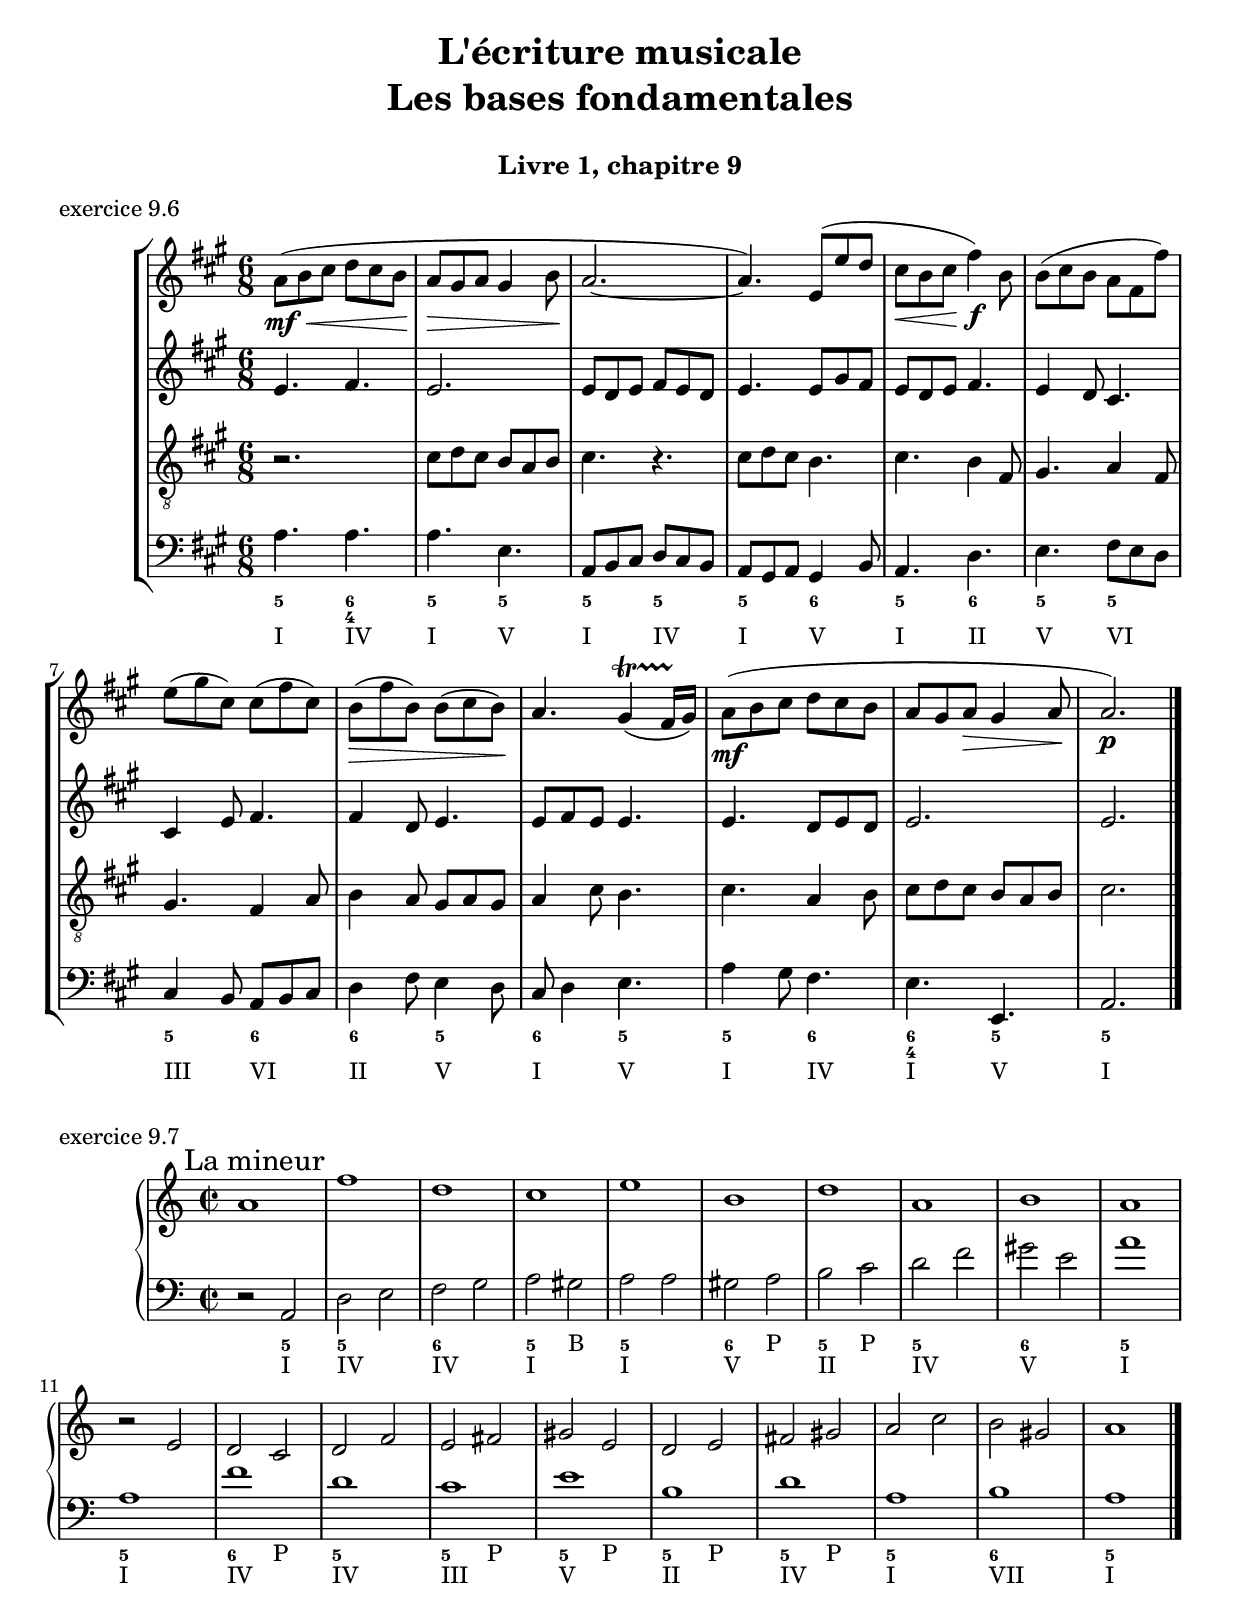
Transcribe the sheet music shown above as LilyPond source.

\version "2.18.2"
\language "english"

\header {
  title = \markup
     \center-column {
       \combine \null \vspace #1
       "L'écriture musicale"
       "Les bases fondamentales"
       " "
      }
  subtitle = "Livre 1, chapitre 9"
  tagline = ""
}
\paper {
  #(include-special-characters)
  print-all-headers = ##t
  max-systems-per-page = 10
  %min-systems-per-page = 4
  %systems-per-page=6
}
%{
global = { \time 4/4 \key g \major }
motif = {
  g4 b d4. c8 b a g d' fs,4
}
\score {
  \new PianoStaff <<
    \new Staff <<
      \clef treble
      \global
      \new Voice = "soprane" {  \voiceOne
        \relative c'' {
          r1 r1 r2 \motif g4 b8 c d e d4
          \bar "|."
        }
      }
      \new Voice = "alto" { \voiceTwo
        \relative c'' {
          r2 \motif e4 d2 a'4 g8 fs d2 d2 g4 fs d
        }
      }
    >>
    \new Staff <<
      \clef bass
      \global
      \new Voice = "tenor" { \voiceOne
        \relative f {
          r1 r2 \motif g8 a g2 a4 b d b8 a a4
        }
      }
      \new Voice = "bass" { \voiceTwo
        \relative f, {
          r1 r1 r1 r2 \motif
        }
      }
    >>
  >>
  \header {
    title = ##f
    subtitle = ##f
    piece = "exercice 9.1"
  }
  \layout {}
  \midi {}
}
global = { \time 3/4 \key c \major }
\score {
  \new StaffGroup <<
    \new Staff <<
      \clef treble
      \global
      \relative c'' {
        r4 r4 r4 r2. c4 \tuplet 3/2 { e8 d e } g8. f16 e8. d16 d8. e16 d4
        r4 \tuplet 3/2 { e8 d e } \tuplet 3/2 { b8 c d } b4 c8. b16 a8. a16 \tuplet 3/2 { b8 c d } e4 \tuplet 3/2 { e8 f e } d8. d16 e4 d c2 r4
        \bar "|."
      }
    >>
    \new Staff <<
      \clef treble
      \global
      \relative c' {
        r4 r4 r4 c4 \tuplet 3/2 { e8 d e } g8. f16 e8. d16 \tuplet 3/2 { c8 d c } d4 \tuplet 3/2 { g8 a g } \tuplet 3/2 { a b a } b4
        \tuplet 3/2 { e,8 d e } \tuplet 3/2 { a,8b c } d8. d16 g8. f16 e4 f8. f16 g4 g8. a16 g4 a4 c8. c16 b8 a g2 r4
      }
    >>
    \new Staff <<
      \clef bass
      \global
      \relative f {
        c4 \tuplet 3/2 { e8 d e } g8. f16 e8. d16 c4 b c a b c \tuplet 3/2 { f8 e f } g4
        r2. \tuplet 3/2 { e8 d e } \tuplet 3/2 { a, b c } d8. d16 b4 c r4 f4 g g, c2 r4
      }
      \new FiguredBass{
        \figuremode {
          \bassFigureExtendersOn
          <0>4 <0> <0>8. <0>16 <6\!>4 <6>8. <6>16 <6\!>4 <5> <5\!> <6> <5> <6>8 <6> <5>4 \break
          r2. <5>8. <5>16 <5\!>8. <5>16 <5\!>4 <6> <5> r4 <6> <6\! 4\!> <5> <5\!>2 r4
        }
      }
      \new FiguredBass{
        \figuremode {
          <_>2. <_> <_> <_> <III>4 <VI>4 <II>4
        }
      }
    >>
  >>
  \header {
    title = ##f
    subtitle = ##f
    piece = "exercice 9.2"
  }
  \layout {}
  \midi {}
}
global = { \time 4/4 \key c \major }
\score {
  \new StaffGroup <<
    \new Staff <<
      \clef treble
      \global
      \relative c'' {
        c4 b c r4 e8 c a g g4 r4 g4 f g r4 c8 a b c c4 r4 \break
        c4 b c r4 e8 c a g g4 r4 g4 f g r4 c8 a b c c4 r4 \break
        c4 b c r4 e8 c a g g4 r4 g4 f g r4 c8 a b c c4 r4 \break
        \bar "|."
      }
    >>
    \new Staff <<
      \clef treble
      \global
      \relative c'' {
        g2. r4 e2 g4 r4 e4 d e a a g2 r4
        g2 e4 r4 c d2 r4 e f e r4 a d, e r4
        g2 g4 r4 a8 e f e16 d c4 e e2 d2 f4 d e r4
      }
    >>
    \new Staff <<
      \clef "treble_8"
      \global
      \relative c' {
        e4 d c r4 g c d r4 c a c r4 f d e r4
        e4 d c r4 a d b r4 b d c r4 e g g r4
        e2 e2~ e4 d c c b r4 b2 a4 g g r4
      }
    >>
    \new Staff <<
      \clef bass
      \global
      \relative f {
        c4 g' e r4 c a b r4 c d c r4 f g c, r4
        c4 g a r4 a8 g f4 g4 r4 e'4 d c b a g c r4
        r2 c4 b c4 r4 e8 c a g g4 r4 g' f8 g8 f4 g c, r4
      }
      \new FiguredBass{
        \figuremode {
          <5>4 <5> <6> <_> <5> <5> <6> <_> <5> <5> <5> <_> <5> <5> <5> <_>
          <5>4 <6> <5> <_> <5> <6> <5> <_> <5> <6> <5> <_> <5> <5> <5> <_>
          <_>4 <_> <5> <0> <6> <_> <6> <5> <6> <_> <5> <_> <5> <5> <5> <_>
        }
      }
      \new FiguredBass{
        \figuremode {
          <I>4 <V> <I> <_> <I> <VI> <V> <_> <I> <II> <I> <_><IV> <V> <I> <_>
          <I>4 <V> <VI> <_> <VI> <II> <V> <_> <III> <VII> <I> <_> <VI> <V> <I> <_>
          <_>2 <I>4 <_> <VI> <_> <I> <VI> <III> <_> <V> <_> <IV> <V> <I> <_>
        }
      }
    >>
  >>
  \header {
    title = ##f
    subtitle = ##f
    piece = "exercice 9.3"
  }
  \layout {}
  \midi {}
}
global = { \time 4/4 \key f \major }
\score {
  \new StaffGroup <<
    \new Staff <<
      \clef treble
      \global
      \relative c'' {
        f4\f (c d c8 bf a4 g f) r4 f'4 (c d c8 bf a4 g f2) \break
        a8\p (bf c4) c8 (d c bf) a (bf c4) c8 (d c bf) a4 g8\< g f (g a bf)\! c4\f (d8 e f2)
        \bar "|."
      }
    >>
    \new Staff <<
      \clef treble
      \global
      \relative c' {
        f4 a bf a8 g f4 e d e f4 r4 f4 c c8 d e d c bf c4
        f8 e e4 e8 f e d c4 c8 d e4 g f4 d8 d c4 f4 g4 f8 g a2
      }
    >>
    \new Staff <<
      \clef "treble_8"
      \global
      \relative c' {
        R1 c4 c8 bf a8 bf c4 c8 d e4 d a8 g f4 g a8 g a bf
        c bf a g g2 a4 a g4 c4 c bf8 bf a8 bf c d e4 d8 c c2
      }
    >>
    \new Staff <<
      \clef bass
      \global
      \relative f {
        r1 f4 c d c8 bf a4 g f8 g a bf c2 f2
        f,8 g a bf c2 f,8 g a bf c4 e f4 bf,8 g c2 c8 bf a g f2
      }
      \new FiguredBass{
        \figuremode {
          \bassFigureExtendersOn
          s1 <5>4 <5\!> <5\!> <5\!> <6> <6\! 4> <6\!> <5\!>8 <6\!> <6\! 4>4 <5> <5\!>2
          <5\!>4 <5\!> <5\!>2 <5\!>2 <5\!>4 <5> <5\!> <6> <6\! 4\!>2 <5\!> <5\!>
        }
      }
      \new FiguredBass{
        \figuremode {
          s1 <I>4 <V> <VI> <V> <I> <V> <VI> <III>8 <II> <I>4 <V> <I>2
          <I>4 <III> <V>2 <I>2 <V>2 <I>4 <II>4 <I>2 <V>2 <I>
        }
      }
    >>
  >>
  \header {
    title = ##f
    subtitle = ##f
    piece = "exercice 9.4"
  }
  \layout {}
  \midi {}
}
global = { \time 2/4 \key c \major }
DCfine = {
  \once \override Score.RehearsalMark #'break-visibility = #'#(#t #t #f)
  \mark \markup { \small "D.C. al fine" }
}
Fine = {
  \once \override Score.RehearsalMark #'break-visibility = #'#(#t #t #f)
  \mark \markup { \small \italic "fine" }
}

daCapoDynamic = {
  s2 s2 s2 s2 s8 \Fine s8
}
daCapoViolonUn = {
  c8~ c32 a c b c8~ c32 a c f f16. g32 f16. e32 e8 r8 c8~ c32 a c b c8~ c32 a b c d16. e32 f16. d32 c16. b32 b16. a32 a8 r8\fermata
}
daCapoViolonDeux = {
  e4 a32 f a gs a8~ a16. b32 a16. gs32 gs8 r8 e32 c e d e8  a32 f a gs a8 f16. e32 d16. f32 a16. gs32 gs8 a8 r8
}
daCapoVioloncelle = {
  a8 g? f e d4 e32 f e d e32 d c b a8 g? f e d8 d'8 e8 e,8 a8 r8\fermata
}
partTwoDynamics = {
  s4 s2 s2 s4
}
partTwoViolonUn = {
  r4 r4 c16 d32 c b16 c d16 e32 d c16 b a16 b32 a a16 gs a16. b32 c8 \breathe
}
partTwoViolonDeux = {
  r4 b,16c32 b a16 b e8 d16 e f8 e16 d c16 f e d c16. gs'32 a8
}
partTwoVioloncelle = {
  a16 (b32 a gs16 a) d8 c16 (b) a8 a' (a8) gs a16 d, c b a16 e a8 \breathe
}
partThreeDynamics = {
  s4 s2 s2 s2 \DCfine
}
partThreeViolonUn = {
  r4 r4 c16 d32 c b16 c d16 e32 d c16 b a16 b a gs a4 r4
}
partThreeViolonDeux = {
  r4 b,16c32 b a16 b e8 d16 e f8 e16 d c16 d c b c4 r4
}
partThreeVioloncelle = {
  a16 (b32 a gs16 a) d8 c16 (b) a8 a' (a8) gs a16 d,e e, a4 a32( b c \set stemRightBeamCount = #1 d \set stemLeftBeamCount = #1 e fs gs e)
}
\score {
  \new StaffGroup <<
    \new Staff <<
      \clef treble
      \global
      \new Dynamics {
        \daCapoDynamic
        \partTwoDynamics
        \partThreeDynamics
        \bar ":|."
      }
      \new Voice {
        \set Voice.midiInstrument = "acoustic guitar (steel)"
        \relative c'' { \voiceOne
          \daCapoViolonUn
          \partTwoViolonUn
          \partThreeViolonUn
        }
      }
      \new Voice {
        \set Voice.midiInstrument = "acoustic bass"
        \relative c' { \voiceTwo
          \daCapoViolonDeux
          \partTwoViolonDeux
          \partThreeViolonDeux
        }
      }
    >>
    \new Staff <<
      \clef bass
      \global
      \new Voice {
        \set Voice.midiInstrument = "electric bass (pick)"
        \relative f {
          \daCapoVioloncelle
          \partTwoVioloncelle
          \partThreeVioloncelle
        }
      }
      \tag #'visuel \new FiguredBass{
        \figuremode {
          <5>4 <5>4 <5>4 <_+>4 <5>4 <5>4 <5>4 <6 4>8 <_+>8 <5>4
          \bassFigureExtendersOn <0>8. <0>16 <6>8. <6>16 <5>8 <5> <6 4>8 <6\!>8 <5>16 <6> <6\!> <6+\!> <5> <_+> <5>8
          \bassFigureExtendersOn <0>8. <0>16 <6>8. <6>16 <5>8 <5>8 <6 4> <6\!> <5>16 <6> <6\! 4> <_+\!> <5>4 <0>
        }
      }
      \tag #'visuel \new FiguredBass{
        \figuremode {
          <I>4 <VI>4 <IV>4 <V>4 <I>4 <VI>4 <IV>4 <I>8 <V>8 <I>4
          <_>4 <II>4 <I>4 <IV>8 <V>8 <I>16 <II> <I> <V> <I> <V> <I>8
          <_>4 <II>4 <I>4 <IV>8 <V> <I>16 <II> <I> <V> <I>4 <_>
        }
      }
    >>
  >>
  \header {
    title = ##f
    subtitle = ##f
    piece = "exercice 9.5"
  }
  \layout {}
  \midi {
    % Move MIDI performer from Staff level to Voice
    % Get a MIDI channel per Voice instead of per Staff
    \context { \Staff \remove "Staff_performer" }
    \context { \Voice \consists "Staff_performer" }
  }
}
%}
global = { \time 6/8 \key a \major }
\score {
  \new StaffGroup <<
    \new Staff <<
      \clef treble
      \global
      \relative c'' {
        a8\mf\<( b cs d cs b a\!\> gs a gs4 b8\! a2.~ a4.) e8( e' d cs\< b cs\! fs4\f) b,8 b( cs b a fs fs') \break
        e( gs cs,) cs( fs cs) b\>( fs' b,) b( cs b\!) a4. gs4\startTrillSpan( fs16 gs\stopTrillSpan) a8\mf( b cs d cs b a gs a\> gs4 a8\! a2.\p)
        \bar "|."
      }
    >>
    \new Staff <<
      \clef treble
      \global
      \relative c' {
        e4. fs4. e2. e8 d e fs8 e d e4. e8 gs fs e8 d e fs4. e4 d8 cs4. cs4 e8 fs4. fs4 d8 e4. e8 fs e e4. e4. d8 e d e2. e2.
      }
    >>
    \new Staff <<
      \clef "treble_8"
      \global
      \relative c' {
        r2. cs8 d cs b a b cs4. r4. cs8 d cs b4. cs4. b4 fs8 gs4. a4 fs8 gs4. fs4 a8 b4 a8 gs8 a gs a4 cs8 b4. cs4. a4 b8 cs8 d cs b a8 b cs2.
      }
    >>
    \new Staff <<
      \clef bass
      \global
      \relative f {
        a4. a4. a4. e4. a,8 b cs d cs b a gs a gs4 b8 a4. d4. e4. fs8 e d cs4 b8 a8 b cs d4 fs8 e4 d8 cs8 d4 e4. a4 gs8 fs4. e4. e,4. a2.

      }
      \new FiguredBass{
        \figuremode {
          <5>4. <6 4> <5> <5> <5>4. <5> <5> <6> <5> <6> <5> <5>
          <5> <6> <6> <5> <6> <5> <5> <6> <6 4> <5> <5>2.
        }
      }
      \new FiguredBass{
        \figuremode {
          <I>4. <IV> <I> <V> <I> <IV> <I> <V> <I> <II> <V> <VI>
          <III> <VI> <II> <V> <I> <V> <I> <IV> <I> <V> <I>2.
        }
      }
    >>
  >>
  \header {
    title = ##f
    subtitle = ##f
    piece = "exercice 9.6"
  }
  \layout {}
  \midi {
    % Move MIDI performer from Staff level to Voice
    % Get a MIDI channel per Voice instead of per Staff
    \context { \Staff \remove "Staff_performer" }
    \context { \Voice \consists "Staff_performer" }
  }
}
global = { \time 2/2 \key a \minor }
\score {
  \new PianoStaff <<
    \new Staff <<
      \set Staff.explicitKeySignatureVisibility = #end-of-line-invisible
      \set Staff.explicitClefVisibility = #end-of-line-invisible
      \override Staff.TimeSignature.break-visibility = #end-of-line-invisible
      \clef treble
      \global
      \new Voice = "soprane" {
        \relative c'' {
          \mark "La mineur"
          a1 f' d c e b d a b a \break
          r2 e2 d c d f e fs gs e d e fs gs a c b gs a1
          \bar "|."
        }
      }
    >>
    \new Staff <<
      \set Staff.explicitKeySignatureVisibility = #end-of-line-invisible
      \set Staff.explicitClefVisibility = #end-of-line-invisible
      \override Staff.TimeSignature.break-visibility = #end-of-line-invisible
      \clef bass
      \global
      \new Voice = "bass" {
        \relative f, {
          r2 a2 d e f g a gs a a gs a b c d f gs e a1
          a,1 f' d c e b d a b a
        }
      }
      \new FiguredBass {
        \figuremode {
          s2 <5>2 <5> <_> <6> <_> <5> <B> <5> <_> <6> <P> <5> <P> <5> <_> <6>2 <_> <5>1
          <5>1 <6>2 <P> <5> <_> <5> <P> <5> <P> <5> <P> <5> <P> <5> <_> <6> <_> <5>1
        }
      }
      \new FiguredBass {
        \figuremode {
          s2 <I>2 <IV>1 <IV> <I> <I> <V> <II> <IV> <V> <I>
          <I>1 <IV> <IV> <III> <V> <II> <IV> <I> <VII> <I>
        }
      }
    >>
  >>
  \header {
    title = ##f
    subtitle = ##f
    piece = "exercice 9.7"
  }
  \layout {}
  \midi {
    % Move MIDI performer from Staff level to Voice
    % Get a MIDI channel per Voice instead of per Staff
    \context { \Staff \remove "Staff_performer" }
    \context { \Voice \consists "Staff_performer" }
  }
}